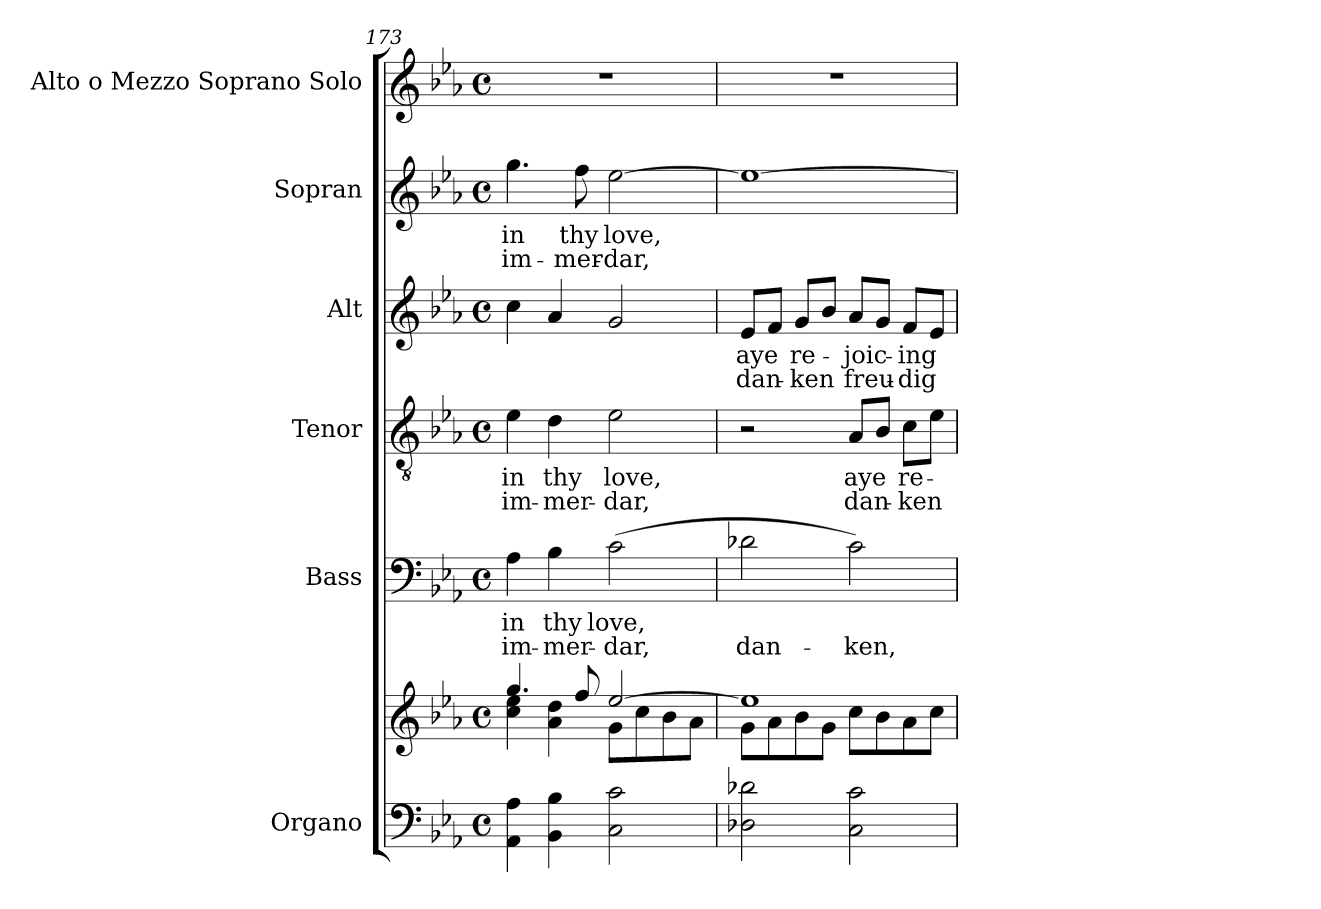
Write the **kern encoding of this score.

**kern	**kern	**kern	**text	**text	**kern	**text	**text	**kern	**text	**text	**kern	**text	**text	**kern
*part6	*part6	*part5	*part5	*part5	*part4	*part4	*part4	*part3	*part3	*part3	*part2	*part2	*part2	*part1
*staff7	*staff6	*staff5	*staff5	*staff5	*staff4	*staff4	*staff4	*staff3	*staff3	*staff3	*staff2	*staff2	*staff2	*staff1
*I"Organo	*	*I"Bass	*	*	*I"Tenor	*	*	*I"Alt	*	*	*I"Sopran	*	*	*I"Alto o Mezzo Soprano Solo
*	*	*I'B	*	*	*I'T	*	*	*I'A	*	*	*I'S	*	*	*I'S o l o
*clefF4	*clefG2	*clefF4	*	*	*clefGv2	*	*	*clefG2	*	*	*clefG2	*	*	*clefG2
*k[b-e-a-]	*k[b-e-a-]	*k[b-e-a-]	*	*	*k[b-e-a-]	*	*	*k[b-e-a-]	*	*	*k[b-e-a-]	*	*	*k[b-e-a-]
*M4/4	*M4/4	*M4/4	*	*	*M4/4	*	*	*M4/4	*	*	*M4/4	*	*	*M4/4
*met(c)	*met(c)	*met(c)	*	*	*met(c)	*	*	*met(c)	*	*	*met(c)	*	*	*met(c)
=173	=173	=173	=173	=173	=173	=173	=173	=173	=173	=173	=173	=173	=173	=173
*	*^	*	*	*	*	*	*	*	*	*	*	*	*	*
4AA-\ 4A-\	4.gg/	4cc\ 4ee-\	4A-\	in	im-	4e-\	in	im-	4cc\	.	.	4.gg\	in	im-	1r
4BB-\ 4B-\	.	4a-\ 4dd\	4B-\	thy	-mer-	4d\	thy	-mer-	4a-/	.	.	.	.	.	.
.	8ff/	.	.	.	.	.	.	.	.	.	.	8ff\	thy	-mer-	.
2C\ 2c\	[2ee-/	8g\L	(2c\	love,	-dar,	2e-\	love,	-dar,	2g/	.	.	[2ee-\	love,	-dar,	.
.	.	8cc\	.	.	.	.	.	.	.	.	.	.	.	.	.
.	.	8b-\	.	.	.	.	.	.	.	.	.	.	.	.	.
.	.	8a-\J	.	.	.	.	.	.	.	.	.	.	.	.	.
=174	=174	=174	=174	=174	=174	=174	=174	=174	=174	=174	=174	=174	=174	=174	=174
2D-X\ 2d-X\	1ee-]	8g\L	2d-X\	.	dan-	2r	.	.	8e-/L	aye	dan-	1ee-_	.	.	1r
.	.	8a-\	.	.	.	.	.	.	8f/J	.	.	.	.	.	.
.	.	8b-\	.	.	.	.	.	.	8g/L	re-	-ken	.	.	.	.
.	.	8g\J	.	.	.	.	.	.	8b-/J	.	.	.	.	.	.
2C\ 2c\	.	8cc\L	2c\)	.	-ken,	8A-/L	aye	dan-	8a-/L	-joic-	freu-	.	.	.	.
.	.	8b-\	.	.	.	8B-/J	.	.	8g/J	.	.	.	.	.	.
.	.	8a-\	.	.	.	8c\L	re-	-ken	8f/L	-ing	-dig	.	.	.	.
.	.	8cc\J	.	.	.	8e-\J	.	.	8e-/J	.	.	.	.	.	.
*	*v	*v	*	*	*	*	*	*	*	*	*	*	*	*	*
=	=	=	=	=	=	=	=	=	=	=	=	=	=	=
*-	*-	*-	*-	*-	*-	*-	*-	*-	*-	*-	*-	*-	*-	*-
